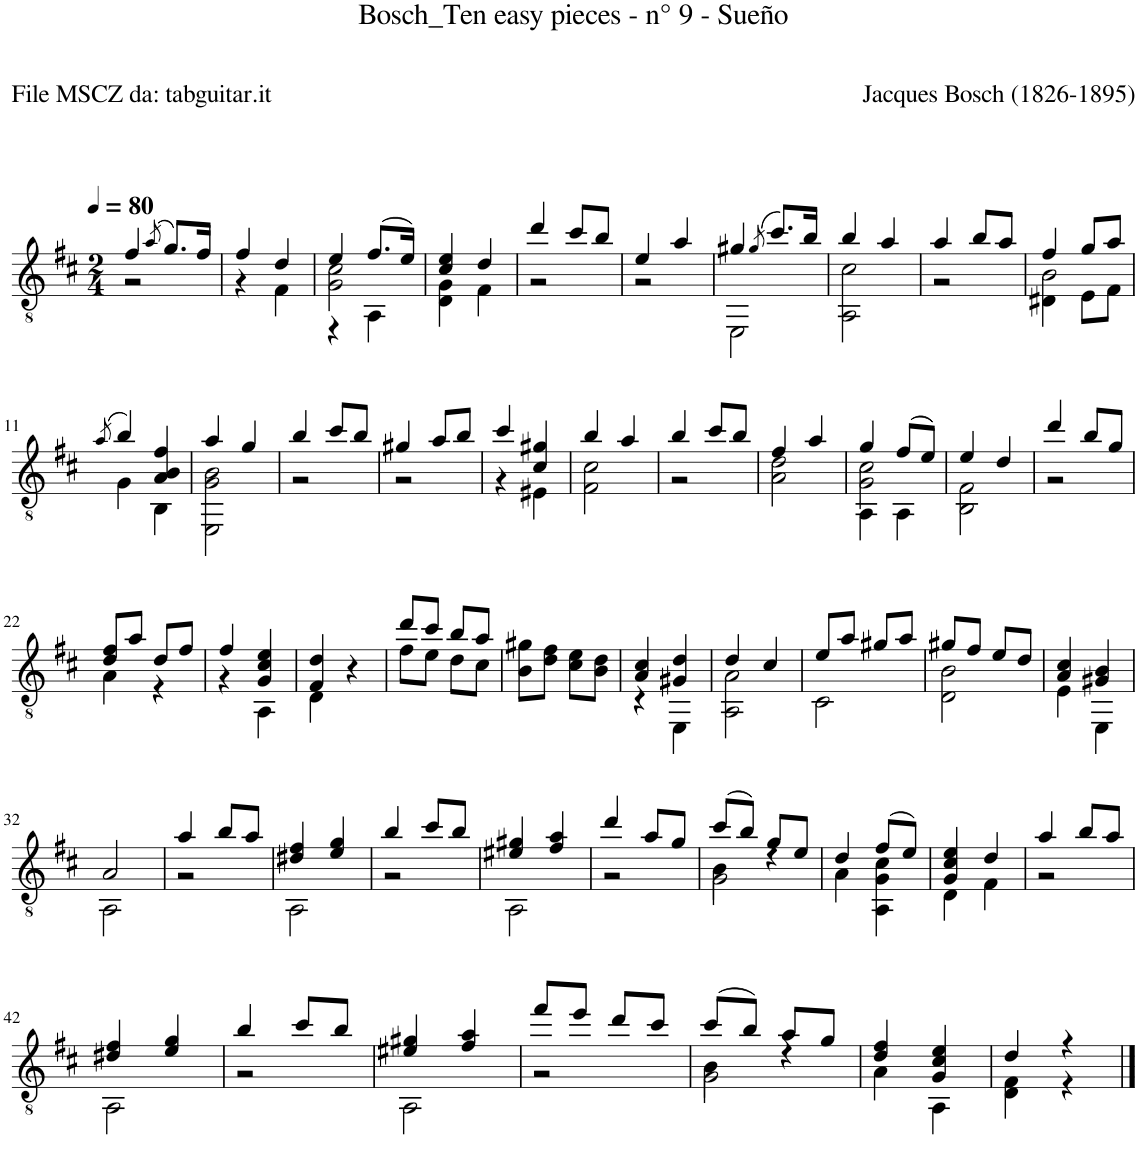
**kern
*part1
*staff1
*I"Guitar
*I'Guit.
*clefGv2
*k[f#c#]
*M2/4
*MM80
=1
*^
4f#/	2r
(8qa/	.
8.g/L)	.
16f#/Jk	.
=2	=2
4f#/	4r
4d/	4F#\
=3	=3
*	*^
4e/	2G\ 2c#\	4r
(8.f#/L	.	4AA\
16e/Jk)	.	.
*	*v	*v
=4	=4
4c#/ 4e/	4D\ 4G\
4d/	4F#\
=5	=5
4dd/	2r
8cc#/L	.
8b/J	.
=6	=6
4e/	2r
4a/	.
=7	=7
4g#X/	2EE\
(8qg#/	.
8.cc#/L)	.
16b/Jk	.
=8	=8
4b/	2AA\ 2c#\
4a/	.
=9	=9
4a/	2r
8b/L	.
8a/J	.
=10	=10
*	*^
4f#/	4D#X\	2B\
8g/L	8E\L	.
8a/J	8F#\J	.
*v	*v	*v
!!LO:LB:g=z
=11
(8qa/
*^
4b/)	4G\
4A/ 4B/ 4f#/	4BB\
=12	=12
4a/	2EE\ 2G\ 2B\
4g/	.
=13	=13
4b/	2r
8cc#/L	.
8b/J	.
=14	=14
4g#X/	2r
8a/L	.
8b/J	.
=15	=15
4cc#/	4r
4c#/ 4g#X/	4E#X\
=16	=16
4b/	2F#\ 2c#\
4a/	.
=17	=17
4b/	2r
8cc#/L	.
8b/J	.
=18	=18
4f#/	2A\ 2d\
4a/	.
=19	=19
*	*^
4g/	4AA\	2G\ 2c#\
(8f#/L	4AA\	.
8e/J)	.	.
*	*v	*v
=20	=20
4e/	2BB\ 2F#\
4d/	.
=21	=21
4dd/	2r
8b/L	.
8g/J	.
!!LO:LB:g=z	!!
=22	=22
8d/ 8f#/L	4A\
8a/J	.
8d/L	4r
8f#/J	.
=23	=23
4f#/	4r
4G/ 4c#/ 4e/	4AA\
=24	=24
4F#/ 4d/	4D\
4r	4ryy
=25	=25
8dd/L	8f#\L
8cc#/J	8e\J
8b/L	8d\L
8a/J	8c#\J
*v	*v
=26
8B\ 8g#X\L
8d\ 8f#\J
8c#\ 8e\L
8B\ 8d\J
=27
*^
4A/ 4c#/	4r
4G#X/ 4d/	4EE\
=28	=28
4d/	2AA\ 2A\
4c#/	.
=29	=29
8e/L	2C#\
8a/J	.
8g#X/L	.
8a/J	.
=30	=30
8g#X/L	2D\ 2B\
8f#/J	.
8e/L	.
8d/J	.
=31	=31
4A/ 4c#/	4E\
4G#X/ 4B/	4EE\
!!LO:LB:g=z	!!
=32	=32
2A/	2AA\
=33	=33
4a/	2r
8b/L	.
8a/J	.
=34	=34
4d#X/ 4f#/	2AA\
4e/ 4g/	.
=35	=35
4b/	2r
8cc#/L	.
8b/J	.
=36	=36
4e#X/ 4g#X/	2AA\
4f#/ 4a/	.
=37	=37
4dd/	2r
8a/L	.
8g/J	.
=38	=38
*	*^
(8cc#/L	4B\	2G\
8b/J)	.	.
8g/L	4r	.
8e/J	.	.
*	*v	*v
=39	=39
4d/	4A\
(8f#/L	4AA\ 4G\ 4c#\
8e/J)	.
=40	=40
4G/ 4c#/ 4e/	4D\
4d/	4F#\
=41	=41
4a/	2r
8b/L	.
8a/J	.
!!LO:LB:g=z	!!
=42	=42
4d#X/ 4f#/	2AA\
4e/ 4g/	.
=43	=43
4b/	2r
8cc#/L	.
8b/J	.
=44	=44
4e#X/ 4g#X/	2AA\
4f#/ 4a/	.
=45	=45
8ff#/L	2r
8ee/J	.
8dd/L	.
8cc#/J	.
=46	=46
*	*^
(8cc#/L	4B\	2G\
8b/J)	.	.
8a/L	4r	.
8g/J	.	.
*	*v	*v
=47	=47
4d/ 4f#/	4A\
4G/ 4c#/ 4e/	4AA\
=48	=48
4d/	4D\ 4F#\
4r	4r
*v	*v
==
*-
